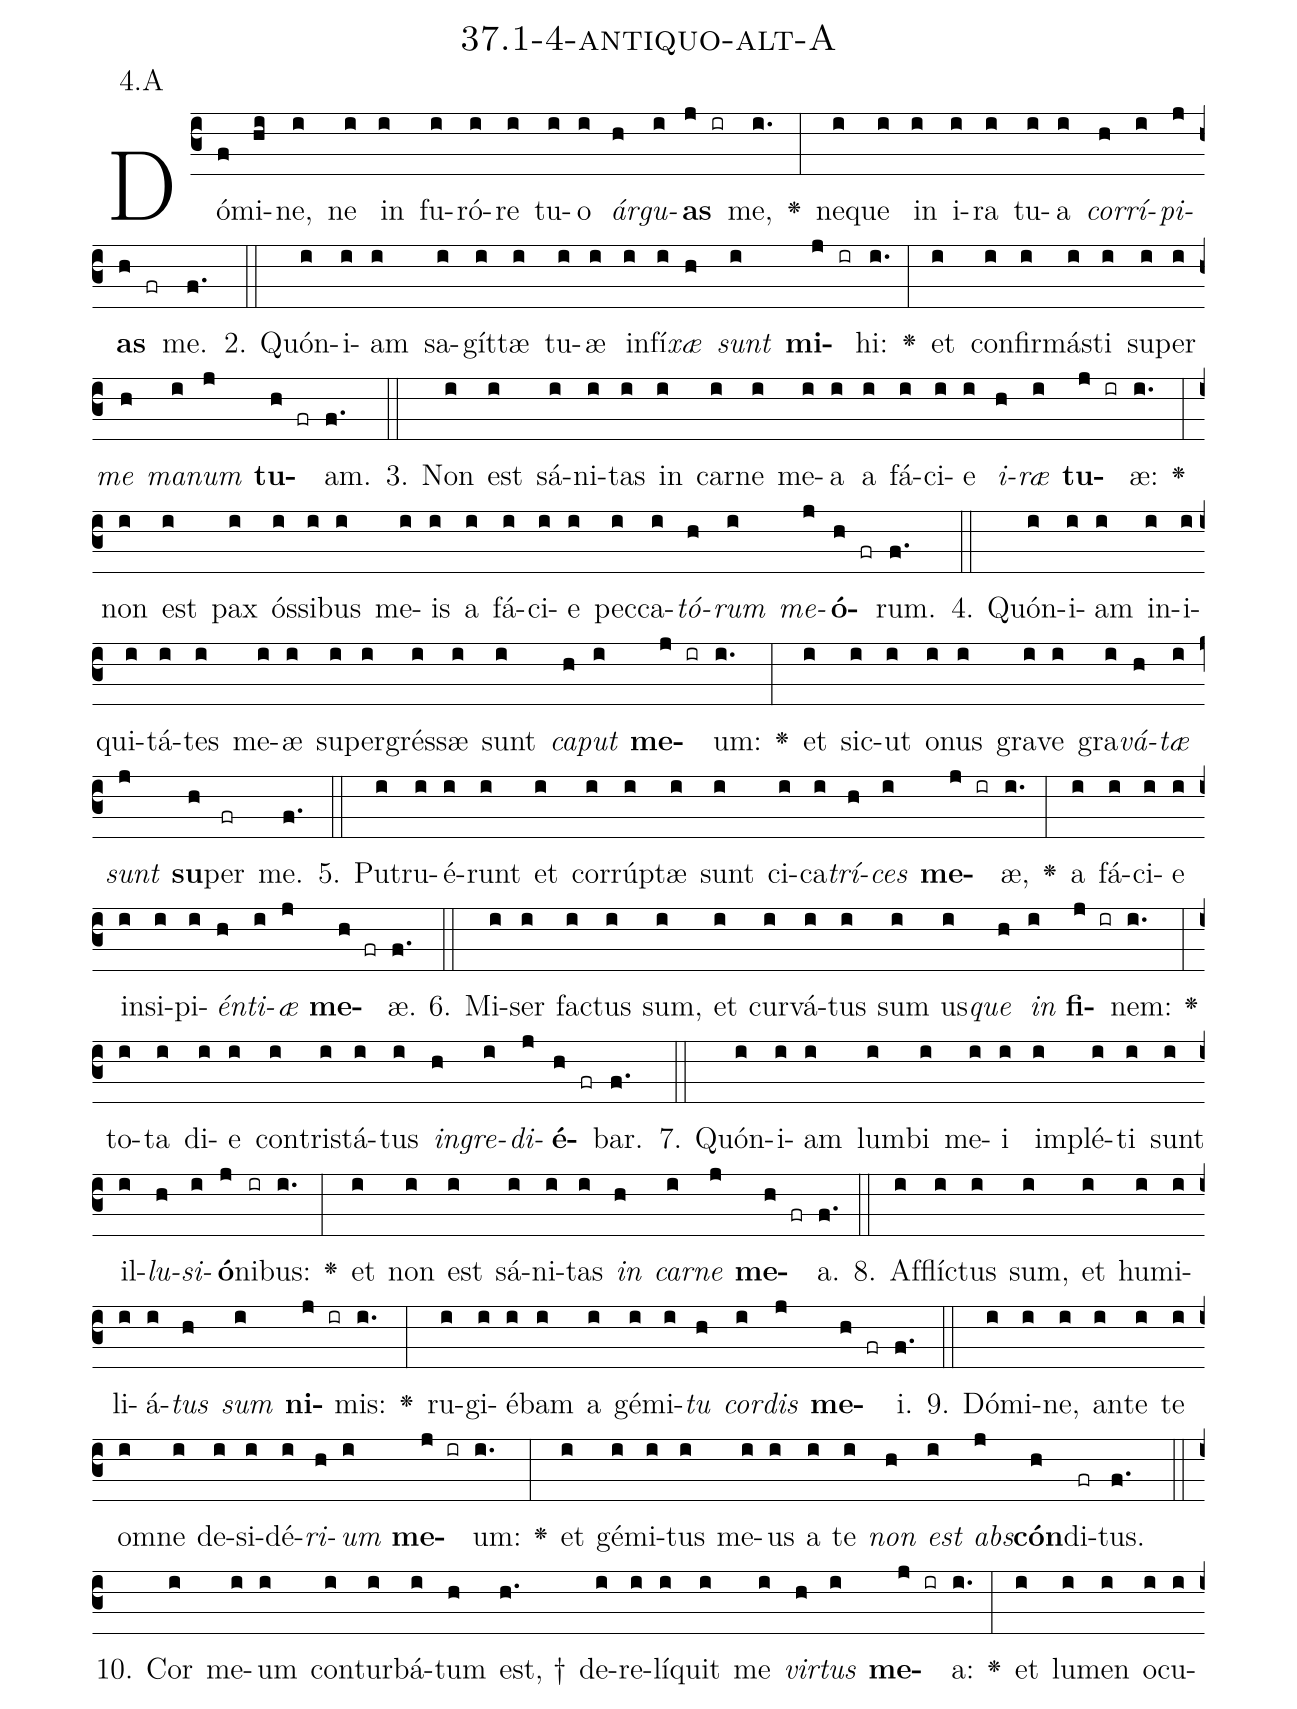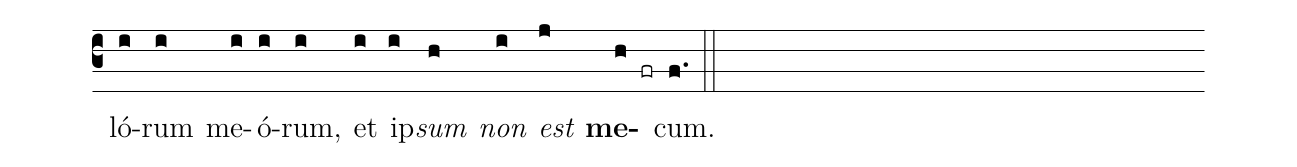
name: 37.1-4-antiquo-alt-A;
annotation: 4.A;
%%
(c3)Dó(f)mi(hi)ne,(i) ne(i) in(i) fu(i)ró(i)re(i) tu(i)o(i) <i>ár</i>(h)<i>gu</i>(i)<b>as</b>(j ir) me,(i.) <v>\greheightstar</v>(:) ne(i)que(i) in(i) i(i)ra(i) tu(i)a(i) <i>cor</i>(h)<i>rí</i>(i)<i>pi</i>(j)<b>as</b>(h fr) me.(f.) (::)
2. Quón(i)i(i)am(i) sa(i)gít(i)tæ(i) tu(i)æ(i) in(i)fí(i)<i>xæ</i>(h) <i>sunt</i>(i) <b>mi</b>(j ir)hi:(i.) <v>\greheightstar</v>(:) et(i) con(i)fir(i)más(i)ti(i) su(i)per(i) <i>me</i>(h) <i>ma</i>(i)<i>num</i>(j) <b>tu</b>(h fr)am.(f.) (::)
3. Non(i) est(i) sá(i)ni(i)tas(i) in(i) car(i)ne(i) me(i)a(i) a(i) fá(i)ci(i)e(i) <i>i</i>(h)<i>ræ</i>(i) <b>tu</b>(j ir)æ:(i.) <v>\greheightstar</v>(:) non(i) est(i) pax(i) ós(i)si(i)bus(i) me(i)is(i) a(i) fá(i)ci(i)e(i) pec(i)ca(i)<i>tó</i>(h)<i>rum</i>(i) <i>me</i>(j)<b>ó</b>(h fr)rum.(f.) (::)
4. Quón(i)i(i)am(i) in(i)i(i)qui(i)tá(i)tes(i) me(i)æ(i) su(i)per(i)grés(i)sæ(i) sunt(i) <i>ca</i>(h)<i>put</i>(i) <b>me</b>(j ir)um:(i.) <v>\greheightstar</v>(:) et(i) sic(i)ut(i) o(i)nus(i) gra(i)ve(i) gra(i)<i>vá</i>(h)<i>tæ</i>(i) <i>sunt</i>(j) <b>su</b>(h)per(fr) me.(f.) (::)
5. Pu(i)tru(i)é(i)runt(i) et(i) cor(i)rúp(i)tæ(i) sunt(i) ci(i)ca(i)<i>trí</i>(h)<i>ces</i>(i) <b>me</b>(j ir)æ,(i.) <v>\greheightstar</v>(:) a(i) fá(i)ci(i)e(i) in(i)si(i)pi(i)<i>én</i>(h)<i>ti</i>(i)<i>æ</i>(j) <b>me</b>(h fr)æ.(f.) (::)
6. Mi(i)ser(i) fac(i)tus(i) sum,(i) et(i) cur(i)vá(i)tus(i) sum(i) us(i)<i>que</i>(h) <i>in</i>(i) <b>fi</b>(j ir)nem:(i.) <v>\greheightstar</v>(:) to(i)ta(i) di(i)e(i) con(i)tris(i)tá(i)tus(i) <i>in</i>(h)<i>gre</i>(i)<i>di</i>(j)<b>é</b>(h fr)bar.(f.) (::)
7. Quón(i)i(i)am(i) lum(i)bi(i) me(i)i(i) im(i)plé(i)ti(i) sunt(i) il(i)<i>lu</i>(h)<i>si</i>(i)<b>ó</b>(j)ni(ir)bus:(i.) <v>\greheightstar</v>(:) et(i) non(i) est(i) sá(i)ni(i)tas(i) <i>in</i>(h) <i>car</i>(i)<i>ne</i>(j) <b>me</b>(h fr)a.(f.) (::)
8. Af(i)flíc(i)tus(i) sum,(i) et(i) hu(i)mi(i)li(i)á(i)<i>tus</i>(h) <i>sum</i>(i) <b>ni</b>(j ir)mis:(i.) <v>\greheightstar</v>(:) ru(i)gi(i)é(i)bam(i) a(i) gé(i)mi(i)<i>tu</i>(h) <i>cor</i>(i)<i>dis</i>(j) <b>me</b>(h fr)i.(f.) (::)
9. Dó(i)mi(i)ne,(i) an(i)te(i) te(i) om(i)ne(i) de(i)si(i)dé(i)<i>ri</i>(h)<i>um</i>(i) <b>me</b>(j ir)um:(i.) <v>\greheightstar</v>(:) et(i) gé(i)mi(i)tus(i) me(i)us(i) a(i) te(i) <i>non</i>(h) <i>est</i>(i) <i>abs</i>(j)<b>cón</b>(h)di(fr)tus.(f.) (::)
10. Cor(i) me(i)um(i) con(i)tur(i)bá(i)tum(h) est, †(h.) de(i)re(i)lí(i)quit(i) me(i) <i>vir</i>(h)<i>tus</i>(i) <b>me</b>(j ir)a:(i.) <v>\greheightstar</v>(:) et(i) lu(i)men(i) o(i)cu(i)ló(i)rum(i) me(i)ó(i)rum,(i) et(i) ip(i)<i>sum</i>(h) <i>non</i>(i) <i>est</i>(j) <b>me</b>(h fr)cum.(f.) (::)
